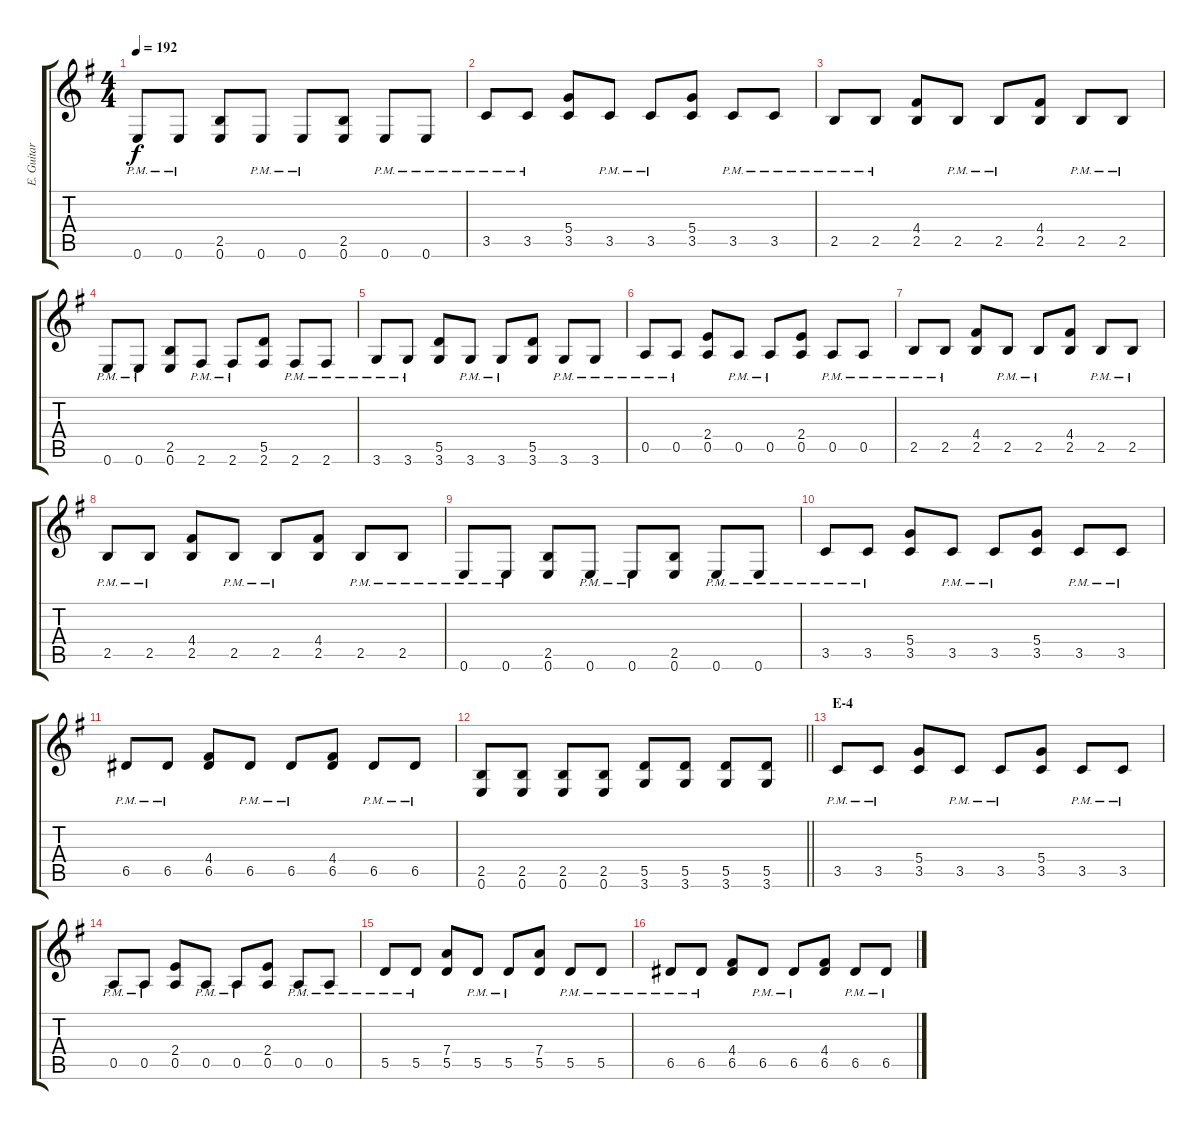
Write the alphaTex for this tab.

\track ("E. Guitar I" "E. Guitar ") {instrument overdrivenguitar}
\staff {score tabs}
\tuning (E4 B3 G3 D3 A2 E2) {hide}
\ts (4 4)
\tempo 192
\clef g2
\ks g
0.6{pm}.8{dy f} 0.6{pm}.8 (2.5 0.6).8 0.6{pm}.8 0.6{pm}.8 (2.5 0.6).8 0.6{pm}.8 0.6{pm}.8 |
3.5{pm}.8 3.5{pm}.8 (5.4 3.5).8 3.5{pm}.8 3.5{pm}.8 (5.4 3.5).8 3.5{pm}.8 3.5{pm}.8 |
2.5{pm}.8 2.5{pm}.8 (4.4 2.5).8 2.5{pm}.8 2.5{pm}.8 (4.4 2.5).8 2.5{pm}.8 2.5{pm}.8 |
0.6{pm}.8 0.6{pm}.8 (2.5 0.6).8 2.6{pm}.8 2.6{pm}.8 (5.5 2.6).8 2.6{pm}.8 2.6{pm}.8 |
3.6{pm}.8 3.6{pm}.8 (5.5 3.6).8 3.6{pm}.8 3.6{pm}.8 (5.5 3.6).8 3.6{pm}.8 3.6{pm}.8 |
0.5{pm}.8 0.5{pm}.8 (2.4 0.5).8 0.5{pm}.8 0.5{pm}.8 (2.4 0.5).8 0.5{pm}.8 0.5{pm}.8 |
2.5{pm}.8 2.5{pm}.8 (4.4 2.5).8 2.5{pm}.8 2.5{pm}.8 (4.4 2.5).8 2.5{pm}.8 2.5{pm}.8 |
2.5{pm}.8 2.5{pm}.8 (4.4 2.5).8 2.5{pm}.8 2.5{pm}.8 (4.4 2.5).8 2.5{pm}.8 2.5{pm}.8 |
0.6{pm}.8 0.6{pm}.8 (2.5 0.6).8 0.6{pm}.8 0.6{pm}.8 (2.5 0.6).8 0.6{pm}.8 0.6{pm}.8 |
3.5{pm}.8 3.5{pm}.8 (5.4 3.5).8 3.5{pm}.8 3.5{pm}.8 (5.4 3.5).8 3.5{pm}.8 3.5{pm}.8 |
6.5{pm}.8 6.5{pm}.8 (4.4 6.5).8 6.5{pm}.8 6.5{pm}.8 (4.4 6.5).8 6.5{pm}.8 6.5{pm}.8 |
\barLineRight lightlight
(2.5 0.6).8 (2.5 0.6).8 (2.5 0.6).8 (2.5 0.6).8 (5.5 3.6).8 (5.5 3.6).8 (5.5 3.6).8 (5.5 3.6).8 |
\section ("" "E-4")
3.5{pm}.8 3.5{pm}.8 (5.4 3.5).8 3.5{pm}.8 3.5{pm}.8 (5.4 3.5).8 3.5{pm}.8 3.5{pm}.8 |
0.5{pm}.8 0.5{pm}.8 (2.4 0.5).8 0.5{pm}.8 0.5{pm}.8 (2.4 0.5).8 0.5{pm}.8 0.5{pm}.8 |
5.5{pm}.8 5.5{pm}.8 (7.4 5.5).8 5.5{pm}.8 5.5{pm}.8 (7.4 5.5).8 5.5{pm}.8 5.5{pm}.8 |
6.5{pm}.8 6.5{pm}.8 (4.4 6.5).8 6.5{pm}.8 6.5{pm}.8 (4.4 6.5).8 6.5{pm}.8 6.5{pm}.8
